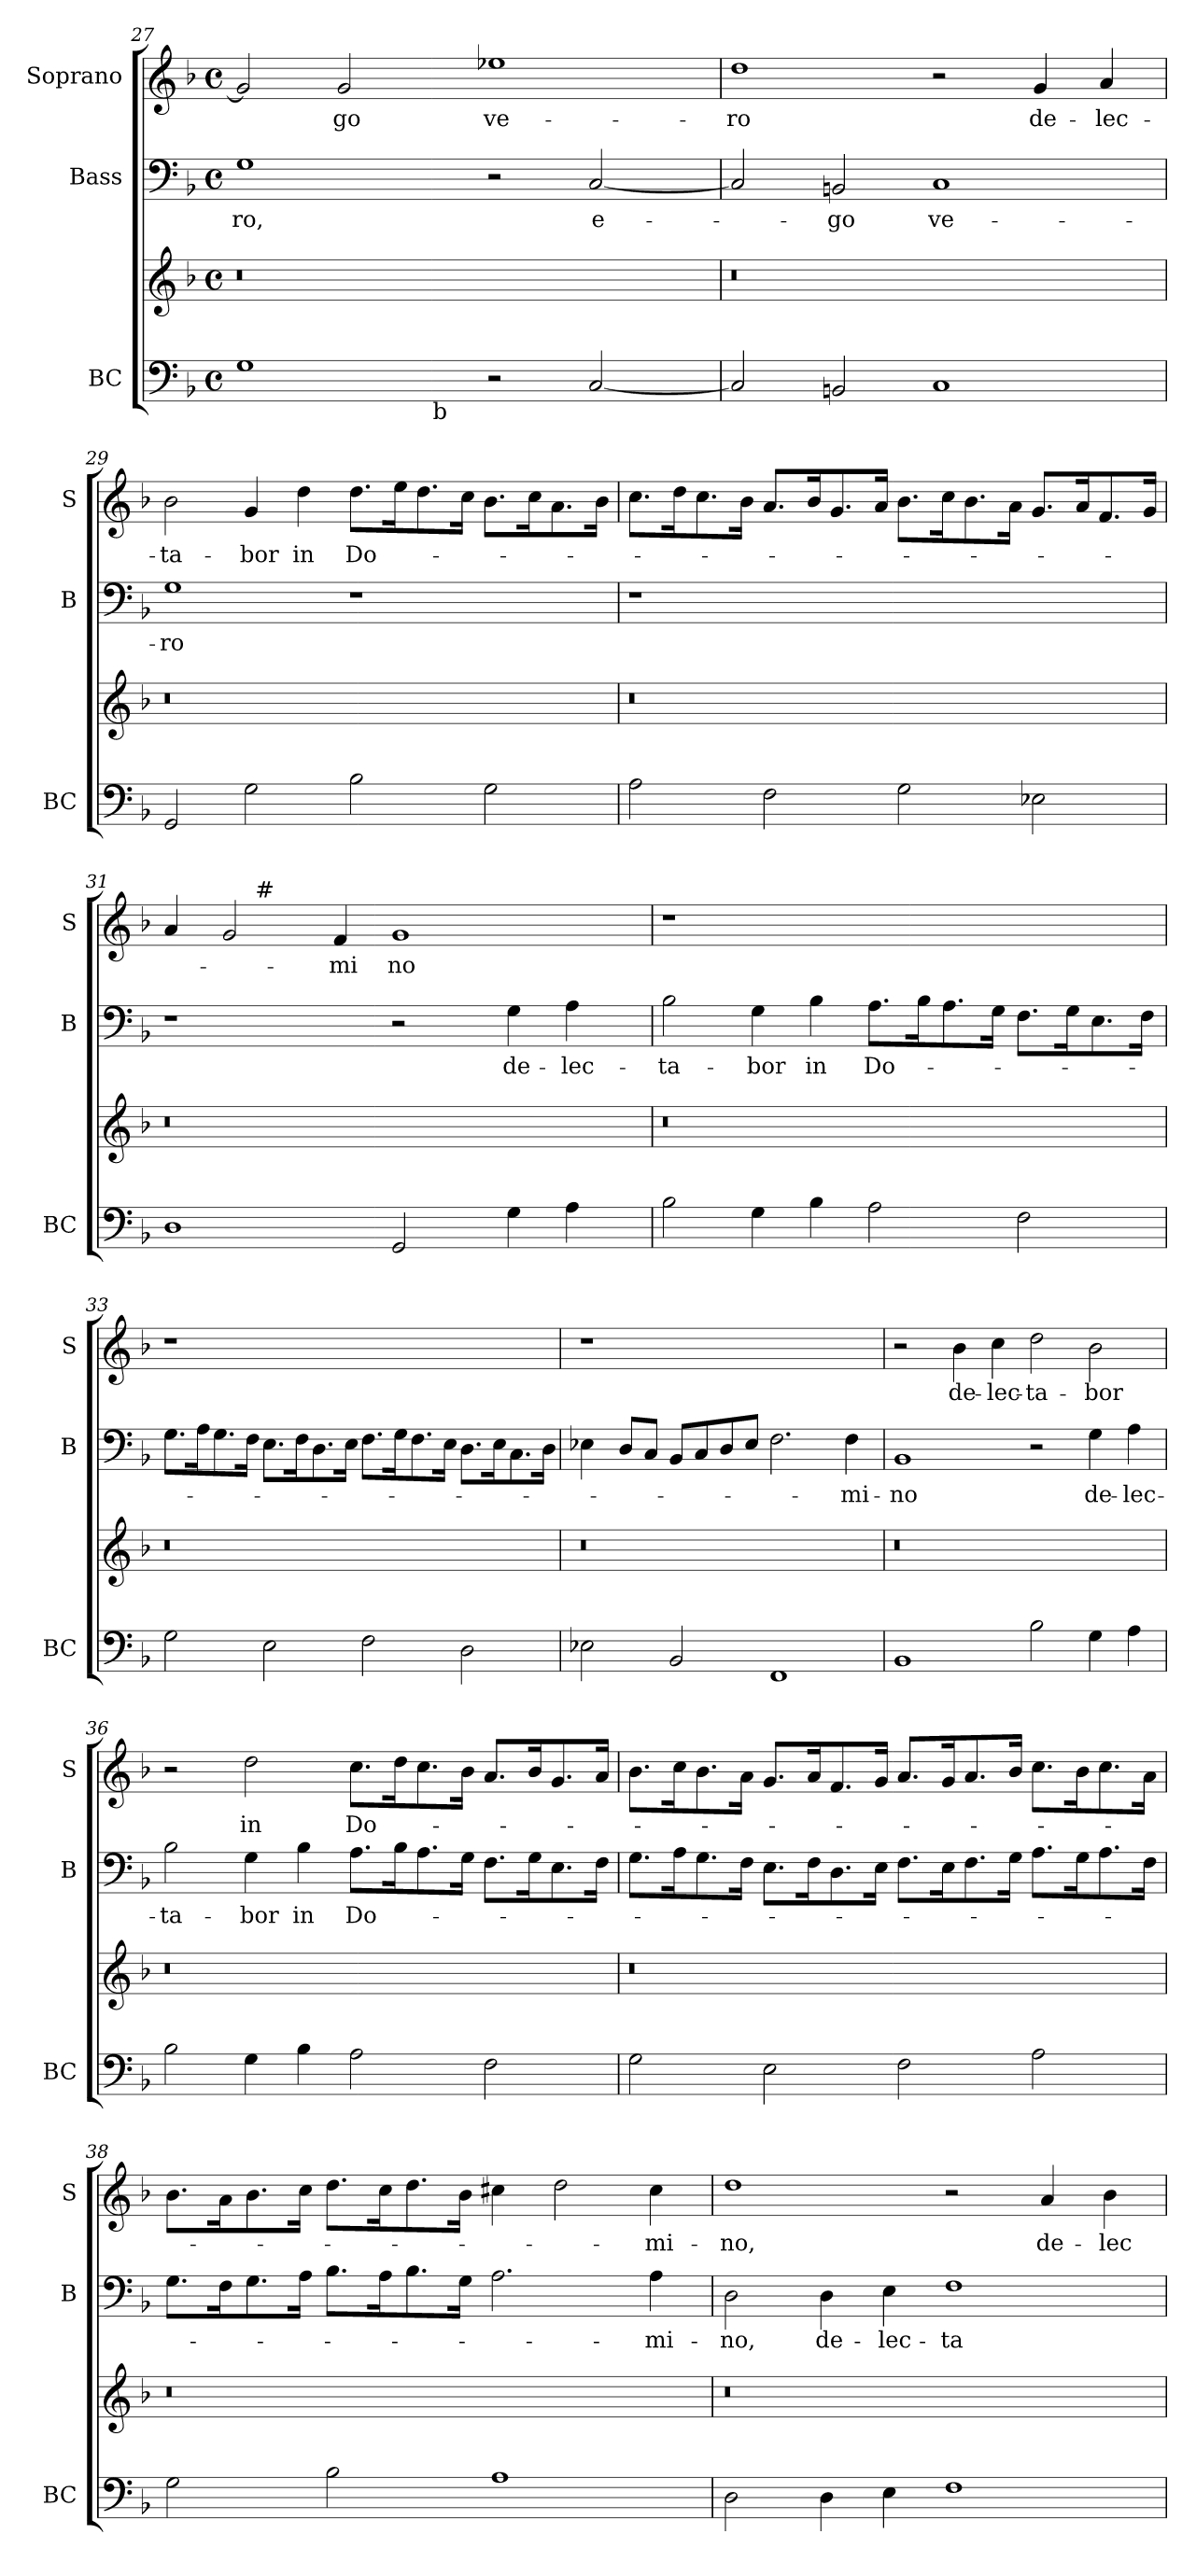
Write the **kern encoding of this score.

**kern	**kern	**kern	**text	**kern	**text
*part3	*part3	*part2	*part2	*part1	*part1
*staff4	*staff3	*staff2	*staff2	*staff1	*staff1
*I"BC	*	*I"Bass	*	*I"Soprano	*
*I'BC	*	*I'B	*	*I'S	*
*clefF4	*clefG2	*clefF4	*	*clefG2	*
*k[b-]	*k[b-]	*k[b-]	*	*k[b-]	*
*F:	*F:	*F:	*	*F:	*
*M4/4	*M4/4	*M4/4	*	*M4/4	*
*met(c)	*met(c)	*met(c)	*	*met(c)	*
=27	=27	=27	=27	=27	=27
*^	*	*	*	*	*
1G	2ryy	0r	1G	-ro,	2g/]	.
.	4ryy	.	.	.	2g/	-go
.	16ryy	.	.	.	.	.
!	!LO:TX:b:t=b	!	!	!	!	!
.	1ryy	.	.	.	.	.
2r	.	.	2r	.	1ee-X	ve-
[2C/	.	.	[2C/	e-	.	.
.	8.ryy	.	.	.	.	.
*v	*v	*	*	*	*	*
=28	=28	=28	=28	=28	=28
2C/]	0r	2C/]	.	1dd	-ro
2BBn/	.	2BBn/	-go	.	.
1C	.	1C	ve-	2r	.
.	.	.	.	4g/	de-
.	.	.	.	4a/	-lec-
!!LO:LB:g=z
=29	=29	=29	=29	=29	=29
2GG/	0r	1G	-ro	2b-\	-ta-
2G\	.	.	.	4g/	-bor
.	.	.	.	4dd\	in
2B-\	.	1r	.	8.dd\L	Do-
.	.	.	.	16ee\k	.
.	.	.	.	8.dd\	.
.	.	.	.	16cc\Jk	.
2G\	.	.	.	8.b-\L	.
.	.	.	.	16cc\k	.
.	.	.	.	8.a\	.
.	.	.	.	16b-\Jk	.
=30	=30	=30	=30	=30	=30
2A\	0r	1r	.	8.cc\L	.
.	.	.	.	16dd\k	.
.	.	.	.	8.cc\	.
.	.	.	.	16b-\Jk	.
2F\	.	.	.	8.a/L	.
.	.	.	.	16b-/k	.
.	.	.	.	8.g/	.
.	.	.	.	16a/Jk	.
2G\	.	1ryy	.	8.b-\L	.
.	.	.	.	16cc\k	.
.	.	.	.	8.b-\	.
.	.	.	.	16a\Jk	.
2E-X\	.	.	.	8.g/L	.
.	.	.	.	16a/k	.
.	.	.	.	8.f/	.
.	.	.	.	16g/Jk	.
=31	=31	=31	=31	=31	=31
*	*	*	*	*^	*
1D	0r	1r	.	4a/	4ryy	.
.	.	.	.	2g/	16.ryy	.
!	!	!	!	!	!LO:TX:a:t=#	!
.	.	.	.	.	1ryy	.
.	.	.	.	4f/	.	-mi
2GG/	.	2r	.	1g	.	no
.	.	.	.	.	2ryy	.
4G\	.	4G\	de-	.	.	.
4A\	.	4A\	-lec-	.	.	.
.	.	.	.	.	8ryy	.
.	.	.	.	.	32ryy	.
*	*	*	*	*v	*v	*
=32	=32	=32	=32	=32	=32
2B-\	0r	2B-\	-ta-	1r	.
4G\	.	4G\	-bor	.	.
4B-\	.	4B-\	in	.	.
2A\	.	8.A\L	Do-	1ryy	.
.	.	16B-\k	.	.	.
.	.	8.A\	.	.	.
.	.	16G\Jk	.	.	.
2F\	.	8.F\L	.	.	.
.	.	16G\k	.	.	.
.	.	8.E\	.	.	.
.	.	16F\Jk	.	.	.
!!LO:LB:g=z
=33	=33	=33	=33	=33	=33
2G\	0r	8.G\L	.	1r	.
.	.	16A\k	.	.	.
.	.	8.G\	.	.	.
.	.	16F\Jk	.	.	.
2E\	.	8.E\L	.	.	.
.	.	16F\k	.	.	.
.	.	8.D\	.	.	.
.	.	16E\Jk	.	.	.
2F\	.	8.F\L	.	1ryy	.
.	.	16G\k	.	.	.
.	.	8.F\	.	.	.
.	.	16E\Jk	.	.	.
2D\	.	8.D\L	.	.	.
.	.	16E\k	.	.	.
.	.	8.C\	.	.	.
.	.	16D\Jk	.	.	.
=34	=34	=34	=34	=34	=34
2E-X\	0r	4E-X\	.	1r	.
.	.	8D/L	.	.	.
.	.	8C/J	.	.	.
2BB-/	.	8BB-/L	.	.	.
.	.	8C/	.	.	.
.	.	8D/	.	.	.
.	.	8E-/J	.	.	.
1FF	.	2.F\	.	1ryy	.
.	.	4F\	-mi-	.	.
=35	=35	=35	=35	=35	=35
1BB-	0r	1BB-	-no	2r	.
.	.	.	.	4b-\	de-
.	.	.	.	4cc\	-lec-
2B-\	.	2r	.	2dd\	-ta-
4G\	.	4G\	de-	2b-\	-bor
4A\	.	4A\	-lec-	.	.
=36	=36	=36	=36	=36	=36
2B-\	0r	2B-\	-ta-	2r	.
4G\	.	4G\	-bor	2dd\	in
4B-\	.	4B-\	in	.	.
2A\	.	8.A\L	Do-	8.cc\L	Do-
.	.	16B-\k	.	16dd\k	.
.	.	8.A\	.	8.cc\	.
.	.	16G\Jk	.	16b-\Jk	.
2F\	.	8.F\L	.	8.a/L	.
.	.	16G\k	.	16b-/k	.
.	.	8.E\	.	8.g/	.
.	.	16F\Jk	.	16a/Jk	.
!!LO:LB:g=z
=37	=37	=37	=37	=37	=37
2G\	0r	8.G\L	.	8.b-\L	.
.	.	16A\k	.	16cc\k	.
.	.	8.G\	.	8.b-\	.
.	.	16F\Jk	.	16a\Jk	.
2E\	.	8.E\L	.	8.g/L	.
.	.	16F\k	.	16a/k	.
.	.	8.D\	.	8.f/	.
.	.	16E\Jk	.	16g/Jk	.
2F\	.	8.F\L	.	8.a/L	.
.	.	16E\k	.	16g/k	.
.	.	8.F\	.	8.a/	.
.	.	16G\Jk	.	16b-/Jk	.
2A\	.	8.A\L	.	8.cc\L	.
.	.	16G\k	.	16b-\k	.
.	.	8.A\	.	8.cc\	.
.	.	16F\Jk	.	16a\Jk	.
=38	=38	=38	=38	=38	=38
2G\	0r	8.G\L	.	8.b-\L	.
.	.	16F\k	.	16a\k	.
.	.	8.G\	.	8.b-\	.
.	.	16A\Jk	.	16cc\Jk	.
2B-\	.	8.B-\L	.	8.dd\L	.
.	.	16A\k	.	16cc\k	.
.	.	8.B-\	.	8.dd\	.
.	.	16G\Jk	.	16b-\Jk	.
1A	.	2.A\	.	4cc#X\	.
.	.	.	.	2dd\	.
.	.	4A\	-mi-	4cc#\	-mi-
=39	=39	=39	=39	=39	=39
2D\	0r	2D\	-no,	1dd	-no,
4D\	.	4D\	de-	.	.
4E\	.	4E\	-lec-	.	.
1F	.	1F	-ta-	2r	.
.	.	.	.	4a/	de-
.	.	.	.	4b-\	-lec-
=	=	=	=	=	=
*-	*-	*-	*-	*-	*-
